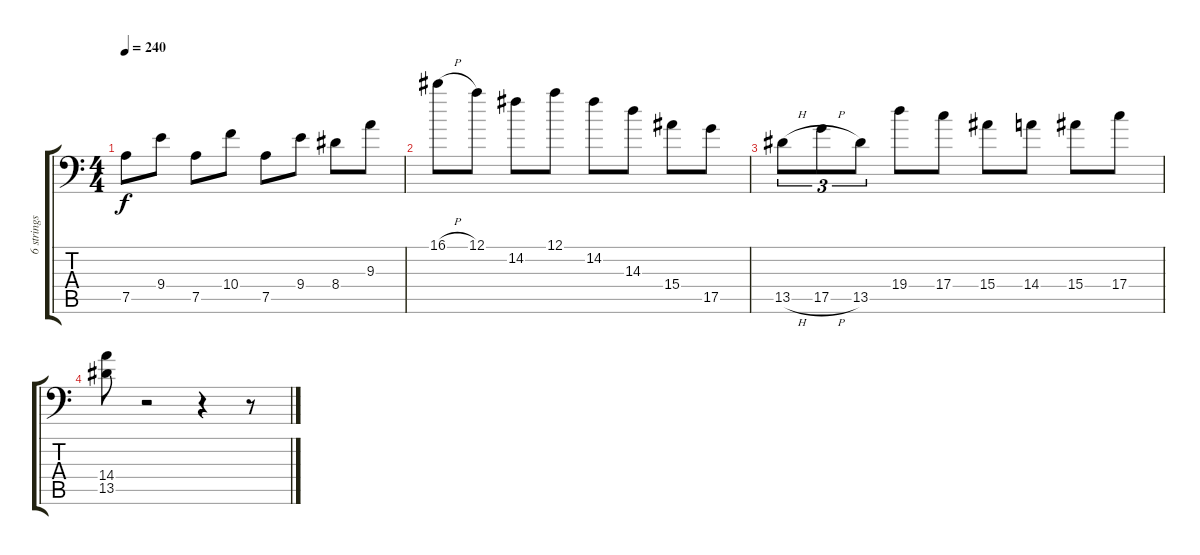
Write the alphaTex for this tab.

\track ("6 strings bass" "6 strings ") {instrument electricbassfinger}
\staff {score tabs}
\tuning (A3 E3 C3 G2 D2 A1) {hide}
\ts (4 4)
\tempo 240
\clef f4
\ks c
7.5.8{dy f} 9.4.8 7.5.8 10.4.8 7.5.8 9.4.8 8.4.8 9.3.8 |
16.1{h}.8 12.1.8 14.2.8 12.1.8 14.2.8 14.3.8 15.4.8 17.5.8 |
13.5{h}.8{tu (3 2)} 17.5{h}.8{tu (3 2)} 13.5.8{tu (3 2)} 19.4.8 17.4.8 15.4.8 14.4.8 15.4.8 17.4.8 |
(14.4 13.5).8 r.2 r.4 r.8
